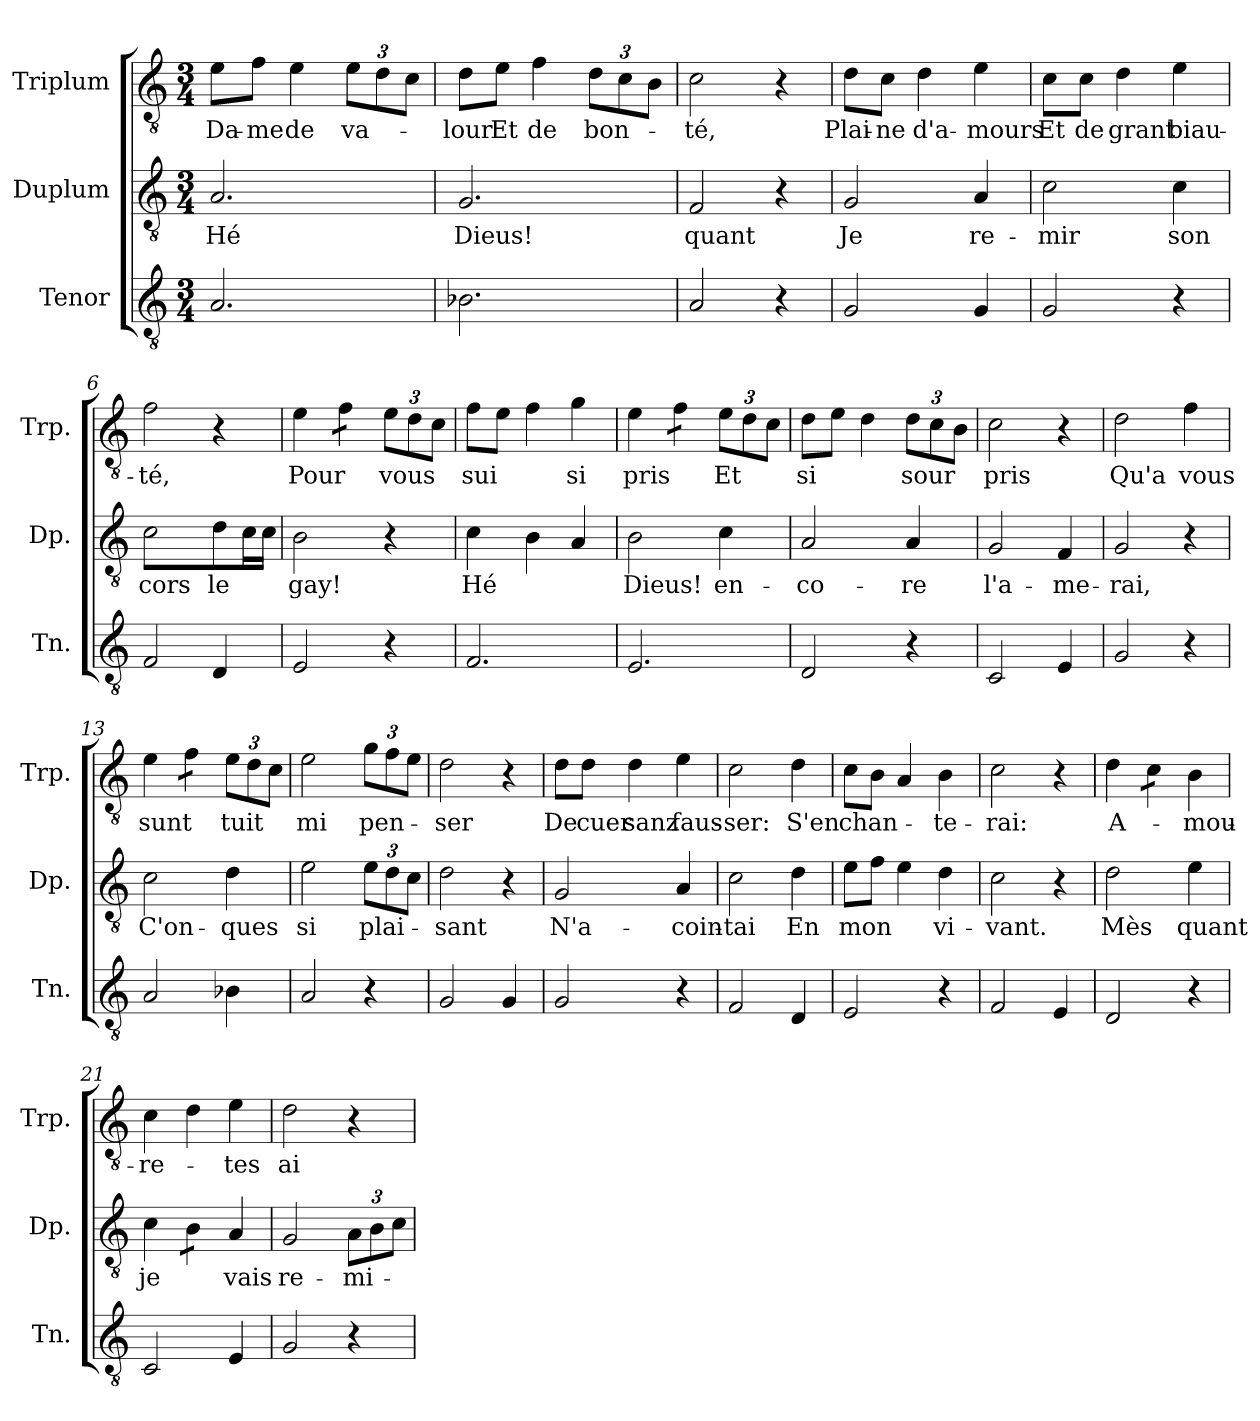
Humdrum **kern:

**kern	**kern	**text	**kern	**text
*part3	*part2	*part2	*part1	*part1
*staff3	*staff2	*staff2	*staff1	*staff1
*I"Tenor	*I"Duplum	*	*I"Triplum	*
*I'Tn.	*I'Dp.	*	*I'Trp.	*
*clefGv2	*clefGv2	*	*clefGv2	*
*k[]	*k[]	*	*k[]	*
*M3/4	*M3/4	*	*M3/4	*
=1	=1	=1	=1	=1
!	!	!LO:LY:b	!	!LO:LY:b
2.A/	2.A/	Hé	8e\L	Da-
!	!	!	!	!LO:LY:b
.	.	.	8f\J	-me
!	!	!	!	!LO:LY:b
.	.	.	4e\	de
*	*	*	*Xbrackettup	*
!	!	!	!	!LO:LY:b
.	.	.	12e\L	va-
.	.	.	12d\	.
.	.	.	12c\J	.
=2	=2	=2	=2	=2
!	!	!LO:LY:b	!	!LO:LY:b
2.B-X\	2.G/	Dieus!	8d\L	-lour
!	!	!	!	!LO:LY:b
.	.	.	8e\J	Et
!	!	!	!	!LO:LY:b
.	.	.	4f\	de
!	!	!	!	!LO:LY:b
.	.	.	12d\L	bon-
.	.	.	12c\	.
.	.	.	12B\J	.
=3	=3	=3	=3	=3
!	!	!LO:LY:b	!	!LO:LY:b
2A/	2F/	quant	2c\	-té,
4r	4r	.	4r	.
=4	=4	=4	=4	=4
!	!	!LO:LY:b	!	!LO:LY:b
2G/	2G/	Je	8d\L	Plai-
!	!	!	!	!LO:LY:b
.	.	.	8c\J	-ne
!	!	!	!	!LO:LY:b
.	.	.	4d\	d'a-
!	!	!LO:LY:b	!	!LO:LY:b
4G/	4A/	re-	4e\	-mours
=5	=5	=5	=5	=5
!	!	!LO:LY:b	!	!LO:LY:b
2G/	2c\	-mir	8c\L	Et
!	!	!	!	!LO:LY:b
.	.	.	8c\J	de
!	!	!	!	!LO:LY:b
.	.	.	4d\	grant
!	!	!LO:LY:b	!	!LO:LY:b
4r	4c\	son	4e\	biau-
=6	=6	=6	=6	=6
!	!	!LO:LY:b	!	!LO:LY:b
2F/	2c\	cors	2f\	-té,
!	!	!LO:LY:b	!	!
4D/	8d\L	le	4r	.
*	*tremolo	*	*	*
.	16c\	.	.	.
.	16c\JJ	.	.	.
*	*Xtremolo	*	*	*
!!LO:LB:g=z
=7	=7	=7	=7	=7
!	!	!LO:LY:b	!	!LO:LY:b
2E/	2B\	gay!	4e\	Pour
*	*	*	*tremolo	*
.	.	.	8f\L	.
.	.	.	8f\J	.
*	*	*	*Xtremolo	*
!	!	!	!	!LO:LY:b
4r	4r	.	12e\L	vous
.	.	.	12d\	.
.	.	.	12c\J	.
=8	=8	=8	=8	=8
!	!	!LO:LY:b	!	!LO:LY:b
2.F/	4c\	Hé	8f\L	sui
.	.	.	8e\J	.
.	4B\	.	4f\	.
!	!	!	!	!LO:LY:b
.	4A/	.	4g\	si
=9	=9	=9	=9	=9
!	!	!LO:LY:b	!	!LO:LY:b
2.E/	2B\	Dieus!	4e\	pris
*	*	*	*tremolo	*
.	.	.	8f\L	.
.	.	.	8f\J	.
*	*	*	*Xtremolo	*
!	!	!LO:LY:b	!	!LO:LY:b
.	4c\	en-	12e\L	Et
.	.	.	12d\	.
.	.	.	12c\J	.
=10	=10	=10	=10	=10
!	!	!LO:LY:b	!	!LO:LY:b
2D/	2A/	-co-	8d\L	si
.	.	.	8e\J	.
.	.	.	4d\	.
!	!	!LO:LY:b	!	!LO:LY:b
4r	4A/	-re	12d\L	sour
.	.	.	12c\	.
.	.	.	12B\J	.
=11	=11	=11	=11	=11
!	!	!LO:LY:b	!	!LO:LY:b
2C/	2G/	l'a-	2c\	pris
!	!	!LO:LY:b	!	!
4E/	4F/	-me-	4r	.
=12	=12	=12	=12	=12
!	!	!LO:LY:b	!	!LO:LY:b
2G/	2G/	-rai,	2d\	Qu'a
!	!	!	!	!LO:LY:b
4r	4r	.	4f\	vous
=13	=13	=13	=13	=13
!	!	!LO:LY:b	!	!LO:LY:b
2A/	2c\	C'on-	4e\	sunt
*	*	*	*tremolo	*
.	.	.	8f\L	.
.	.	.	8f\J	.
*	*	*	*Xtremolo	*
!	!	!LO:LY:b	!	!LO:LY:b
4B-X\	4d\	-ques	12e\L	tuit
.	.	.	12d\	.
.	.	.	12c\J	.
=14	=14	=14	=14	=14
!	!	!LO:LY:b	!	!LO:LY:b
2A/	2e\	si	2e\	mi
*	*Xbrackettup	*	*	*
!	!	!LO:LY:b	!	!LO:LY:b
4r	12e\L	plai-	12g\L	pen-
.	12d\	.	12f\	.
.	12c\J	.	12e\J	.
!!LO:LB:g=z
=15	=15	=15	=15	=15
!	!	!LO:LY:b	!	!LO:LY:b
2G/	2d\	-sant	2d\	-ser
4G/	4r	.	4r	.
=16	=16	=16	=16	=16
!	!	!LO:LY:b	!	!LO:LY:b
2G/	2G/	N'a-	8d\L	De
!	!	!	!	!LO:LY:b
.	.	.	8d\J	cuer
!	!	!	!	!LO:LY:b
.	.	.	4d\	sanz
!	!	!LO:LY:b	!	!LO:LY:b
4r	4A/	-coin-	4e\	faus-
=17	=17	=17	=17	=17
!	!	!LO:LY:b	!	!LO:LY:b
2F/	2c\	-tai	2c\	-ser:
!	!	!LO:LY:b	!	!LO:LY:b
4D/	4d\	En	4d\	S'en
=18	=18	=18	=18	=18
!	!	!LO:LY:b	!	!LO:LY:b
2E/	8e\L	mon	8c\L	chan-
.	8f\J	.	8B\J	.
.	4e\	.	4A/	.
!	!	!LO:LY:b	!	!LO:LY:b
4r	4d\	vi-	4B\	-te-
=19	=19	=19	=19	=19
!	!	!LO:LY:b	!	!LO:LY:b
2F/	2c\	-vant.	2c\	-rai:
4E/	4r	.	4r	.
=20	=20	=20	=20	=20
!	!	!LO:LY:b	!	!LO:LY:b
2D/	2d\	Mès	4d\	A-
*	*	*	*tremolo	*
.	.	.	8c\L	.
.	.	.	8c\J	.
*	*	*	*Xtremolo	*
!	!	!LO:LY:b	!	!LO:LY:b
4r	4e\	quant	4B\	-mou-
=21	=21	=21	=21	=21
!	!	!LO:LY:b	!	!LO:LY:b
2C/	4c\	je	4c\	-re-
*	*tremolo	*	*	*
.	8B\L	.	4d\	.
.	8B\J	.	.	.
*	*Xtremolo	*	*	*
!	!	!LO:LY:b	!	!LO:LY:b
4E/	4A/	vais	4e\	-tes
=22	=22	=22	=22	=22
!	!	!LO:LY:b	!	!LO:LY:b
2G/	2G/	re-	2d\	ai
!	!	!LO:LY:b	!	!
4r	12A\L	-mi-	4r	.
.	12B\	.	.	.
.	12c\J	.	.	.
=	=	=	=	=
*-	*-	*-	*-	*-
